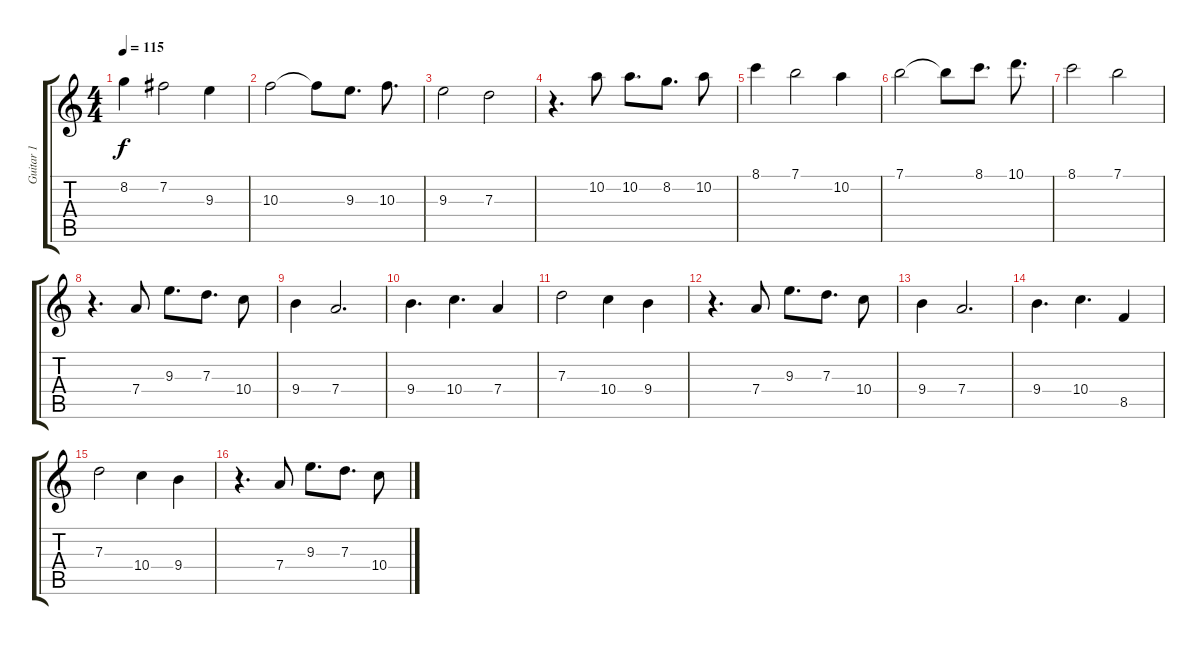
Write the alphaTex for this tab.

\track ("Guitar 1" "Guitar 1") {instrument distortionguitar}
\staff {score tabs}
\tuning (E4 B3 G3 D3 A2 E2) {hide}
\ts (4 4)
\tempo 115
\clef g2
\ks c
8.2.4{dy f} 7.2.2 9.3.4 |
10.3.2 10.3{t}.8 9.3.8{d} 10.3.8{d} |
9.3.2 7.3.2 |
r.4{d} 10.2.8 10.2.8{d} 8.2.8{d} 10.2.8 |
8.1.4 7.1.2 10.2.4 |
7.1.2 7.1{t}.8 8.1.8{d} 10.1.8{d} |
8.1.2 7.1.2 |
r.4{d} 7.4.8 9.3.8{d} 7.3.8{d} 10.4.8 |
9.4.4 7.4.2{d} |
9.4.4{d} 10.4.4{d} 7.4.4 |
7.3.2 10.4.4 9.4.4 |
r.4{d} 7.4.8 9.3.8{d} 7.3.8{d} 10.4.8 |
9.4.4 7.4.2{d} |
9.4.4{d} 10.4.4{d} 8.5.4 |
7.3.2 10.4.4 9.4.4 |
r.4{d} 7.4.8 9.3.8{d} 7.3.8{d} 10.4.8
